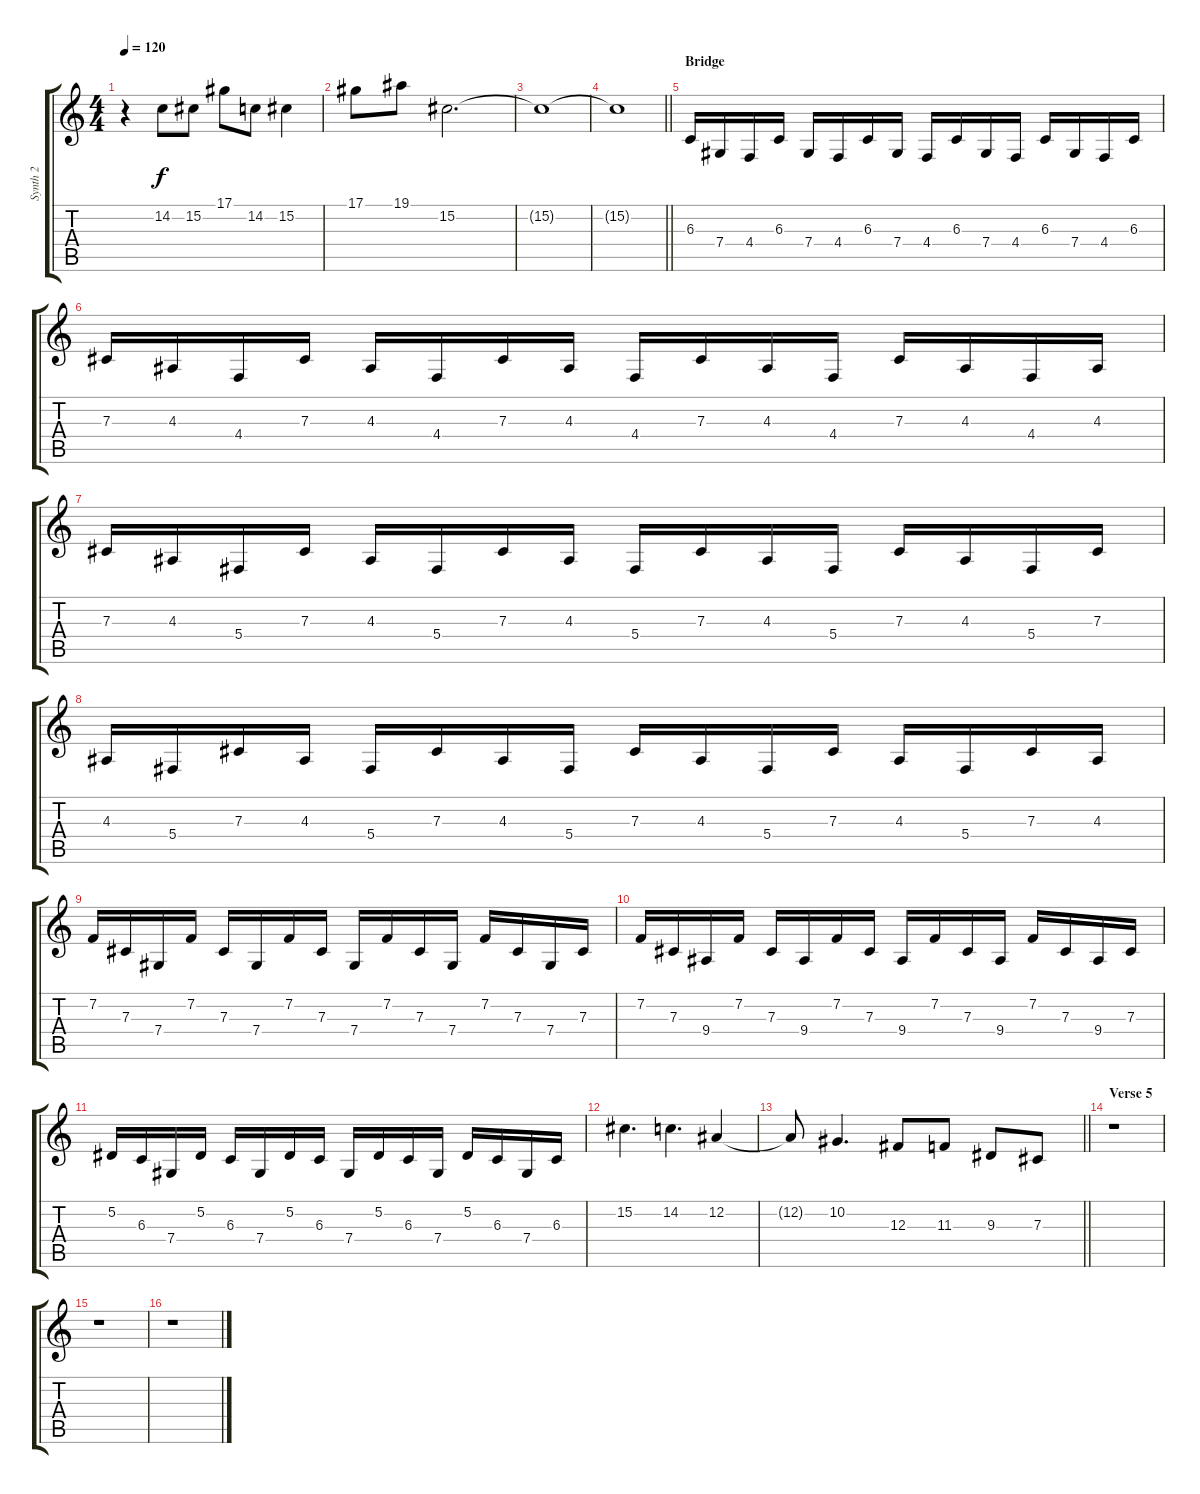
\track ("Synth 2" "Synth 2") {instrument synthstrings2}
\staff {score tabs}
\tuning (Eb4 Bb3 Gb3 Db3 Ab2 Eb2) {hide}
\ts (4 4)
\tempo 120
\clef g2
\ks c
r.4{dy f volume 16} 14.2.8 15.2.8 17.1.8 14.2.8 15.2.4 |
17.1.8 19.1.8 15.2.2{d volume 0} |
15.2{t}.1 |
\barLineRight lightlight
15.2{t}.1 |
\section ("" "Bridge")
6.3.16{volume 13 instrument electricguitarmuted} 7.4.16 4.4.16 6.3.16 7.4.16 4.4.16 6.3.16 7.4.16 4.4.16 6.3.16 7.4.16 4.4.16 6.3.16 7.4.16 4.4.16 6.3.16 |
7.3.16 4.3.16 4.4.16 7.3.16 4.3.16 4.4.16 7.3.16 4.3.16 4.4.16 7.3.16 4.3.16 4.4.16 7.3.16 4.3.16 4.4.16 4.3.16 |
7.3.16 4.3.16 5.4.16 7.3.16 4.3.16 5.4.16 7.3.16 4.3.16 5.4.16 7.3.16 4.3.16 5.4.16 7.3.16 4.3.16 5.4.16 7.3.16 |
4.3.16 5.4.16 7.3.16 4.3.16 5.4.16 7.3.16 4.3.16 5.4.16 7.3.16 4.3.16 5.4.16 7.3.16 4.3.16 5.4.16 7.3.16 4.3.16 |
7.2.16 7.3.16 7.4.16 7.2.16 7.3.16 7.4.16 7.2.16 7.3.16 7.4.16 7.2.16 7.3.16 7.4.16 7.2.16 7.3.16 7.4.16 7.3.16 |
7.2.16 7.3.16 9.4.16 7.2.16 7.3.16 9.4.16 7.2.16 7.3.16 9.4.16 7.2.16 7.3.16 9.4.16 7.2.16 7.3.16 9.4.16 7.3.16 |
5.2.16 6.3.16 7.4.16 5.2.16 6.3.16 7.4.16 5.2.16 6.3.16 7.4.16 5.2.16 6.3.16 7.4.16 5.2.16 6.3.16 7.4.16 6.3.16 |
15.2.4{d instrument vibraphone} 14.2.4{d} 12.2.4 |
\barLineRight lightlight
12.2{t}.8 10.2.4{d} 12.3.8 11.3.8 9.3.8 7.3.8 |
\section ("" "Verse 5")
r.1 |
r.1 |
r.1
